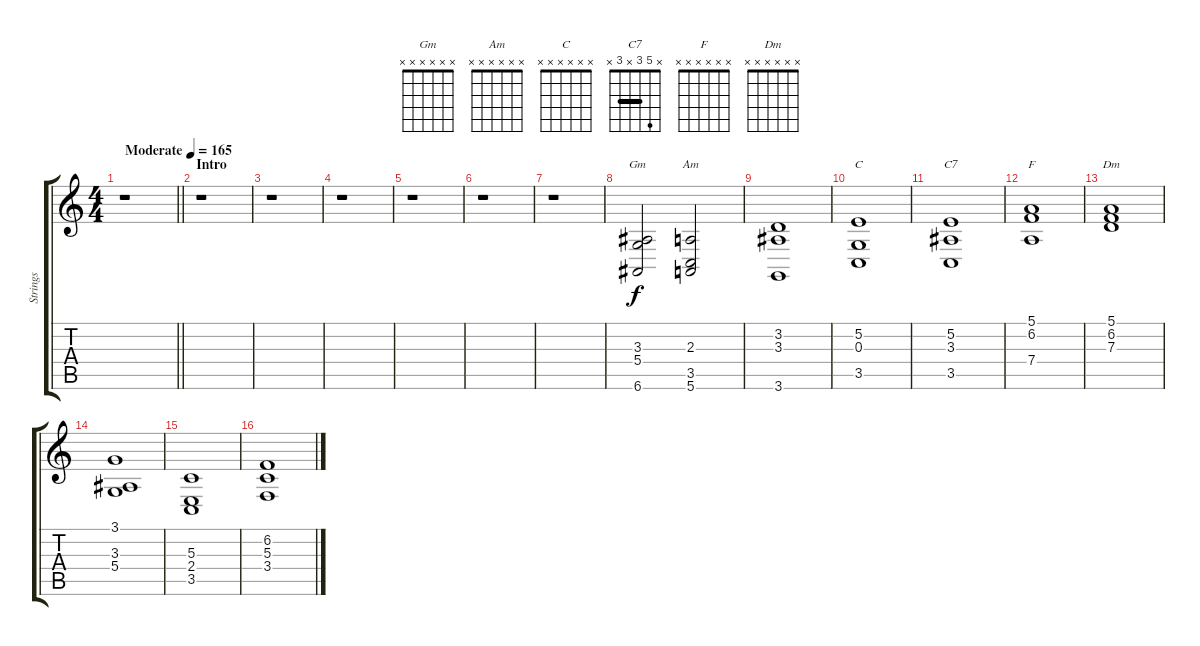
\track ("Strings" "Strings") {instrument synthstrings1}
\staff {score tabs}
\tuning (E4 B3 G3 D3 A2 E2) {hide}
\chord ("Gm" x x x x x x)
\chord ("Am" x x x x x x)
\chord ("C" x x x x x x)
\chord ("C7" x 5 3 x 3 x) {barre 3}
\chord ("F" x x x x x x)
\chord ("Dm" x x x x x x)
\ts (4 4)
\tempo (165 "Moderate")
\clef g2
\barLineRight lightlight
\ks c
r.1{dy f instrument synthstrings1} |
\section ("" "Intro")
r.1 |
r.1 |
r.1 |
r.1 |
r.1 |
r.1 |
(3.3 5.4 6.6).2{ch "Gm"} (2.3 3.5 5.6).2{ch "Am"} |
(3.2 3.3 3.6).1 |
(5.2 0.3 3.5).1{ch "C"} |
(5.2 3.3 3.5).1{ch "C7"} |
(5.1 6.2 7.4).1{ch "F"} |
(5.1 6.2 7.3).1{ch "Dm"} |
(3.1 3.3 5.4).1 |
(5.3 2.4 3.5).1 |
(6.2 5.3 3.4).1
